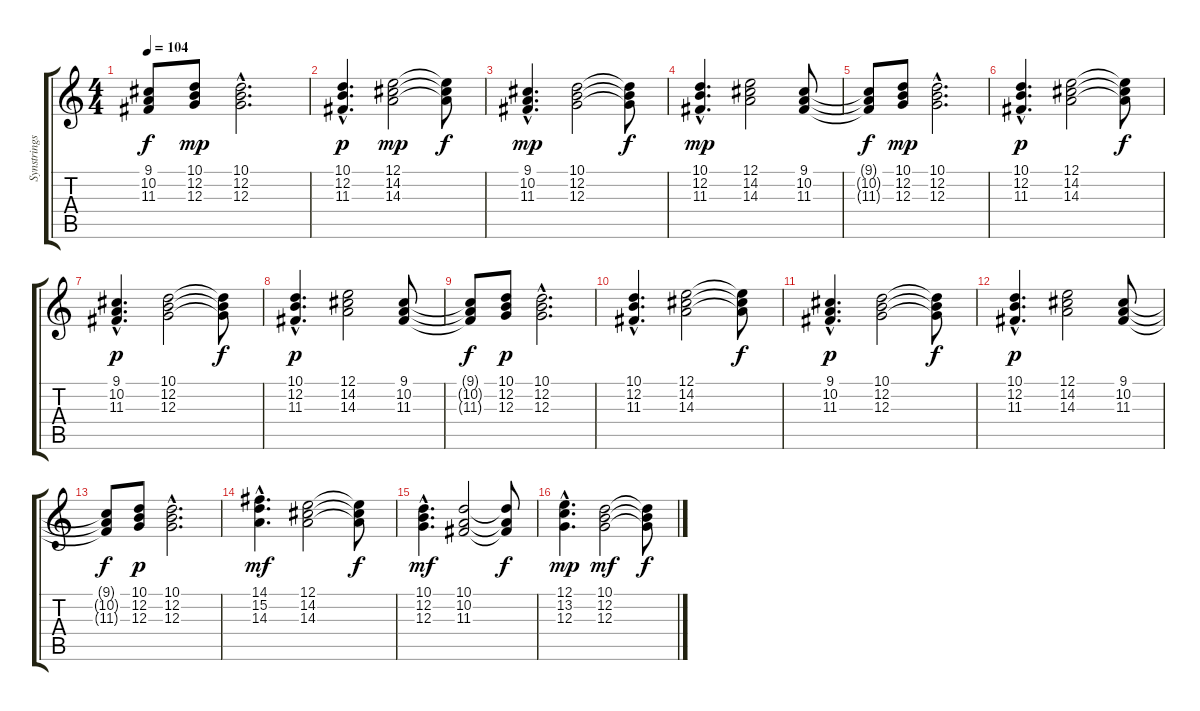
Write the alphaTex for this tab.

\track ("Synstrings" "Synstrings") {instrument synthstrings1}
\staff {score tabs}
\tuning (E4 B3 G3 D3 A2 E2) {hide}
\ts (4 4)
\tempo 104
\clef g2
\ks c
(9.1{t} 10.2{t} 11.3{t}).8{dy f} (10.1 12.2 12.3).8{dy mp} (10.1{hac} 12.2{hac} 12.3{hac}).2{d} |
(10.1{hac} 12.2{hac} 11.3{hac}).4{d dy p} (12.1 14.2 14.3).2{dy mp} (12.1{t} 14.2{t} 14.3{t}).8{dy f} |
(9.1{hac} 10.2{hac} 11.3{hac}).4{d dy mp} (10.1 12.2 12.3).2 (10.1{t} 12.2{t} 12.3{t}).8{dy f} |
(10.1{hac} 12.2{hac} 11.3{hac}).4{d dy mp} (12.1 14.2 14.3).2 (9.1 10.2 11.3).8 |
(9.1{t} 10.2{t} 11.3{t}).8{dy f} (10.1 12.2 12.3).8{dy mp} (10.1{hac} 12.2{hac} 12.3{hac}).2{d} |
(10.1{hac} 12.2{hac} 11.3{hac}).4{d dy p} (12.1 14.2 14.3).2 (12.1{t} 14.2{t} 14.3{t}).8{dy f} |
(9.1{hac} 10.2{hac} 11.3{hac}).4{d dy p} (10.1 12.2 12.3).2 (10.1{t} 12.2{t} 12.3{t}).8{dy f} |
(10.1{hac} 12.2{hac} 11.3{hac}).4{d dy p} (12.1 14.2 14.3).2 (9.1 10.2 11.3).8 |
(9.1{t} 10.2{t} 11.3{t}).8{dy f} (10.1 12.2 12.3).8{dy p} (10.1{hac} 12.2{hac} 12.3{hac}).2{d} |
(10.1{hac} 12.2{hac} 11.3{hac}).4{d} (12.1 14.2 14.3).2 (12.1{t} 14.2{t} 14.3{t}).8{dy f} |
(9.1{hac} 10.2{hac} 11.3{hac}).4{d dy p} (10.1 12.2 12.3).2 (10.1{t} 12.2{t} 12.3{t}).8{dy f} |
(10.1{hac} 12.2{hac} 11.3{hac}).4{d dy p} (12.1 14.2 14.3).2 (9.1 10.2 11.3).8 |
(9.1{t} 10.2{t} 11.3{t}).8{dy f} (10.1 12.2 12.3).8{dy p} (10.1{hac} 12.2{hac} 12.3{hac}).2{d} |
(14.1{hac} 15.2{hac} 14.3{hac}).4{d dy mf} (12.1 14.2 14.3).2 (12.1{t} 14.2{t} 14.3{t}).8{dy f} |
(10.1{hac} 12.2{hac} 12.3{hac}).4{d dy mf} (10.1 10.2 11.3).2 (10.1{t} 10.2{t} 11.3{t}).8{dy f} |
(12.1{hac} 13.2{hac} 12.3{hac}).4{d dy mp} (10.1 12.2 12.3).2{dy mf} (10.1{t} 12.2{t} 12.3{t}).8{dy f}
